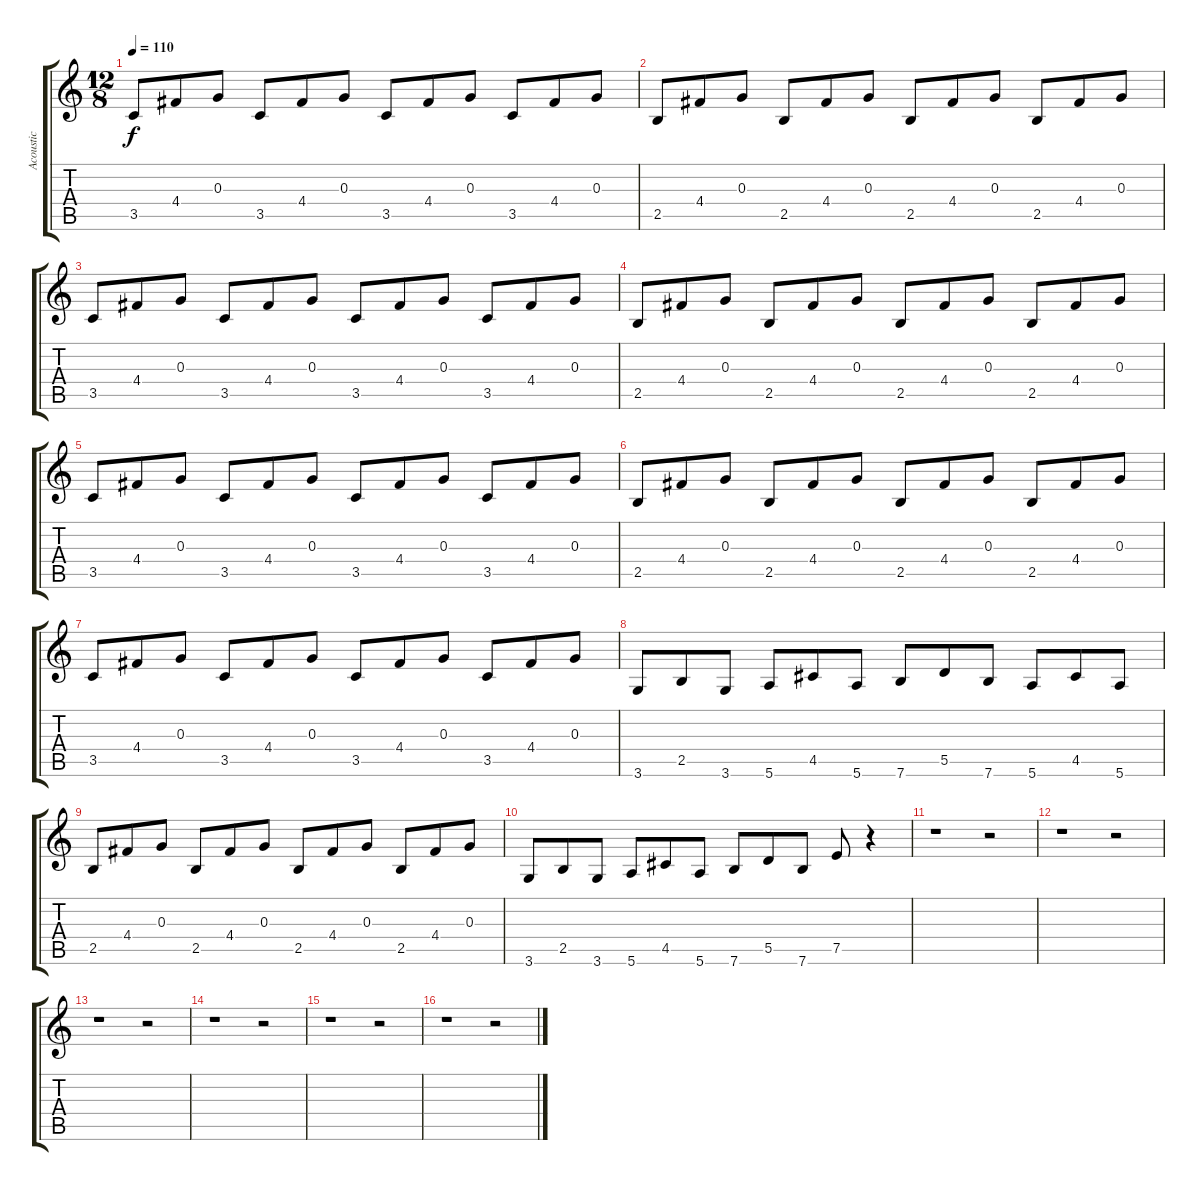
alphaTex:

\track ("Acoustic" "Acoustic") {instrument acousticguitarnylon}
\staff {score tabs}
\tuning (E4 B3 G3 D3 A2 E2) {hide}
\ts (12 8)
\tempo 110
\clef g2
\ks c
3.5.8{dy f} 4.4.8 0.3.8 3.5.8 4.4.8 0.3.8 3.5.8 4.4.8 0.3.8 3.5.8 4.4.8 0.3.8 |
2.5.8 4.4.8 0.3.8 2.5.8 4.4.8 0.3.8 2.5.8 4.4.8 0.3.8 2.5.8 4.4.8 0.3.8 |
3.5.8 4.4.8 0.3.8 3.5.8 4.4.8 0.3.8 3.5.8 4.4.8 0.3.8 3.5.8 4.4.8 0.3.8 |
2.5.8 4.4.8 0.3.8 2.5.8 4.4.8 0.3.8 2.5.8 4.4.8 0.3.8 2.5.8 4.4.8 0.3.8 |
3.5.8 4.4.8 0.3.8 3.5.8 4.4.8 0.3.8 3.5.8 4.4.8 0.3.8 3.5.8 4.4.8 0.3.8 |
2.5.8 4.4.8 0.3.8 2.5.8 4.4.8 0.3.8 2.5.8 4.4.8 0.3.8 2.5.8 4.4.8 0.3.8 |
3.5.8 4.4.8 0.3.8 3.5.8 4.4.8 0.3.8 3.5.8 4.4.8 0.3.8 3.5.8 4.4.8 0.3.8 |
3.6.8 2.5.8 3.6.8 5.6.8 4.5.8 5.6.8 7.6.8 5.5.8 7.6.8 5.6.8 4.5.8 5.6.8 |
2.5.8 4.4.8 0.3.8 2.5.8 4.4.8 0.3.8 2.5.8 4.4.8 0.3.8 2.5.8 4.4.8 0.3.8 |
3.6.8 2.5.8 3.6.8 5.6.8 4.5.8 5.6.8 7.6.8 5.5.8 7.6.8 7.5.8 r.4 |
r.1 r.2 |
r.1 r.2 |
r.1 r.2 |
r.1 r.2 |
r.1 r.2 |
r.1 r.2
